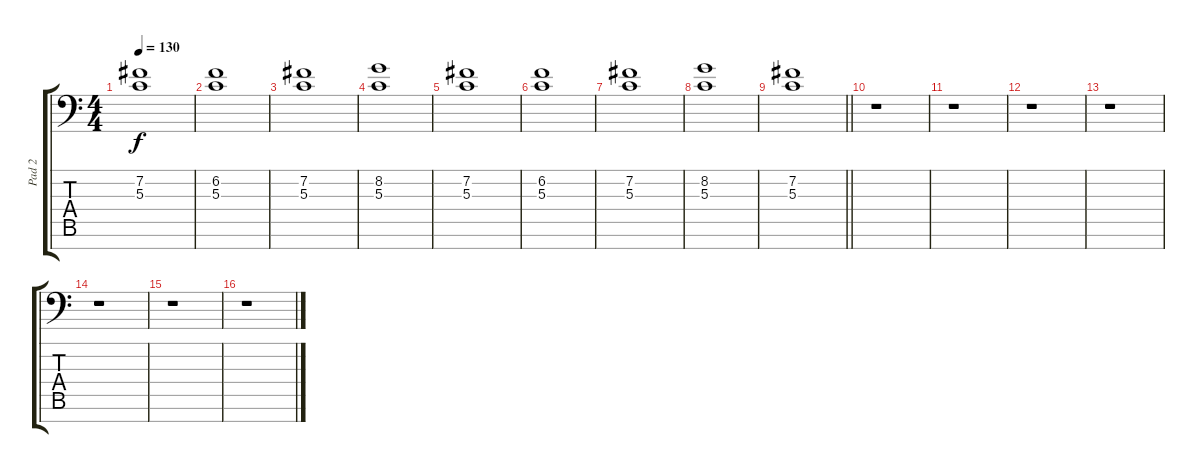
\track ("Pad 2" "Pad 2") {instrument pad1newage}
\staff {score tabs}
\tuning (E4 B3 G3 D3 A2 E2 G1) {hide}
\ts (4 4)
\tempo 130
\clef f4
\ks c
(7.2 5.3).1{dy f} |
(6.2 5.3).1 |
(7.2 5.3).1 |
(8.2 5.3).1 |
(7.2 5.3).1 |
(6.2 5.3).1 |
(7.2 5.3).1 |
(8.2 5.3).1 |
\barLineRight lightlight
(7.2 5.3).1 |
\section ("" "")
r.1 |
r.1 |
r.1 |
r.1 |
r.1 |
r.1 |
r.1
